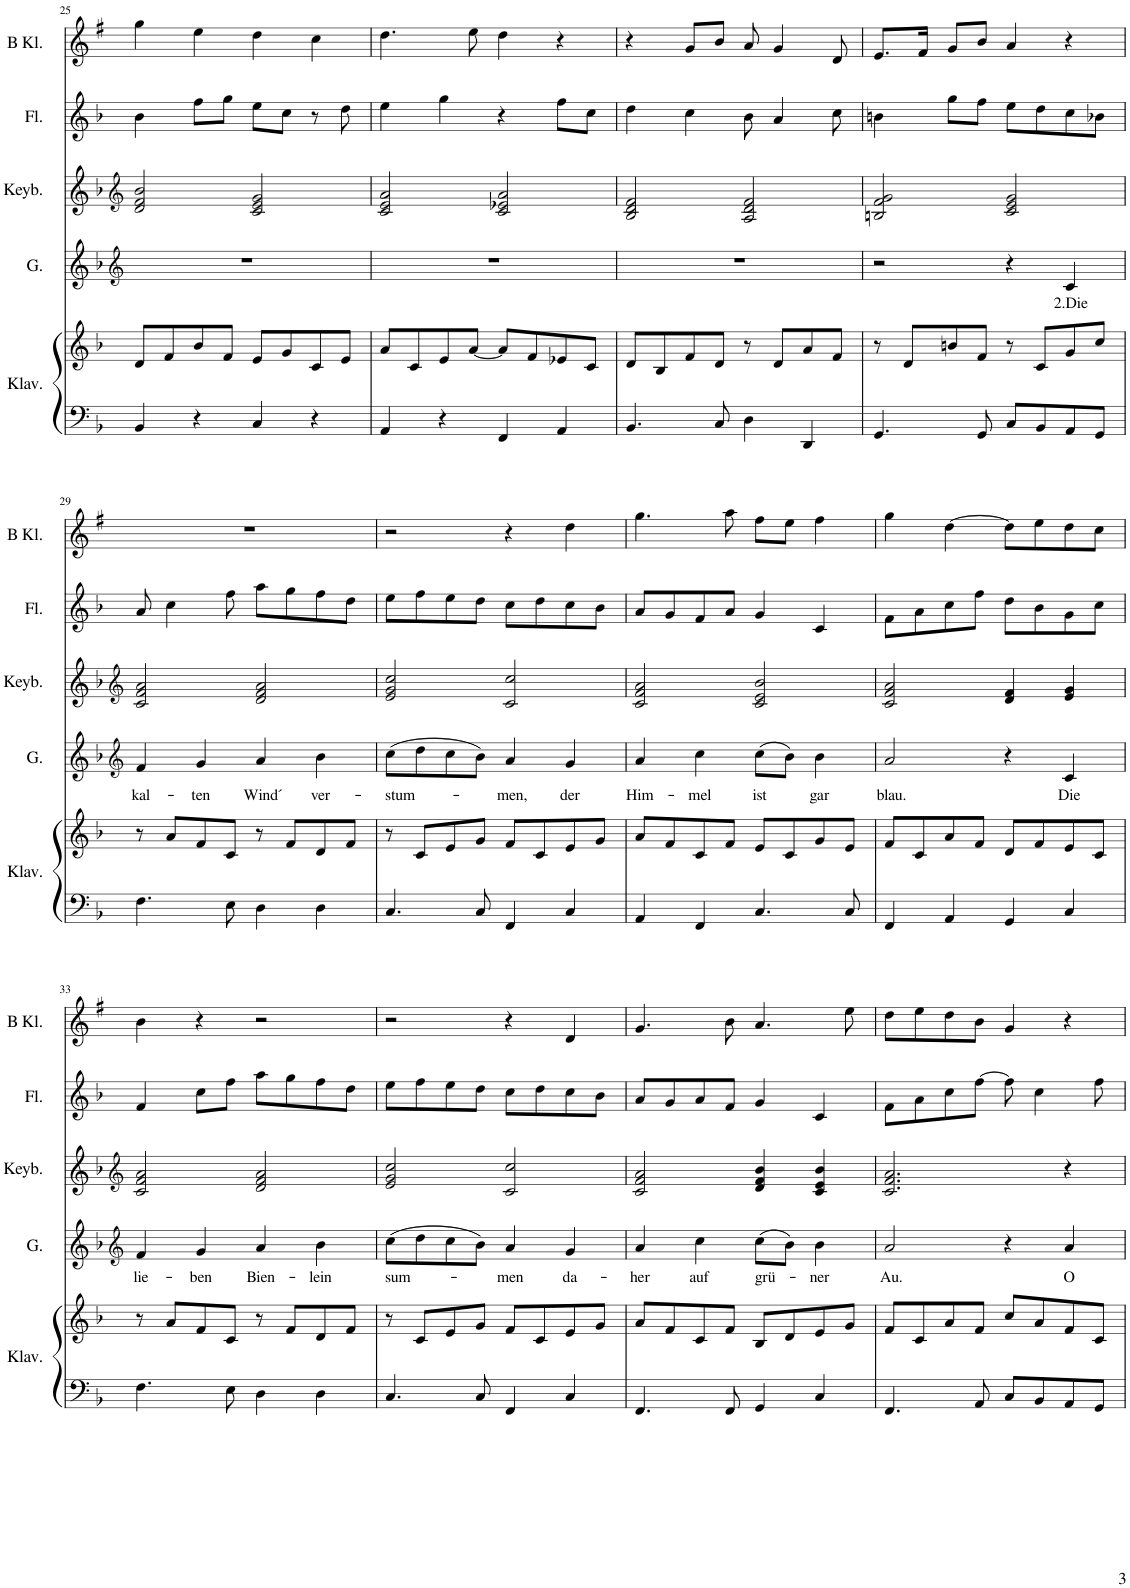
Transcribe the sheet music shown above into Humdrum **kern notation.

**kern	**kern	**kern	**text	**kern	**kern	**kern
*part5	*part5	*part4	*part4	*part3	*part2	*part1
*staff6	*staff5	*staff4	*staff4	*staff3	*staff2	*staff1
*I"Klavier	*	*I"Gesang	*	*I"Keyboard	*I"Flöte	*I"B Klarinette
*I'Klav.	*	*I'G.	*	*I'Keyb.	*I'Fl.	*I'B Kl.
!!LO:PB:g=z
*clefF4	*clefG2	*clefG2	*	*clefG2	*clefG2	*clefG2
*	*	*	*	*	*	*Trd1c2
*k[b-]	*k[b-]	*k[b-]	*	*k[b-]	*k[b-]	*k[f#]
*M4/4	*M4/4	*M4/4	*	*M4/4	*M4/4	*M4/4
=25	=25	=25	=25	=25	=25	=25
4BB-/	8d/L	1r	.	2d/ 2f/ 2b-/	4b-\	4gg\
.	8f/	.	.	.	.	.
4r	8b-/	.	.	.	8ff\L	4ee\
.	8f/J	.	.	.	8gg\J	.
4C/	8e/L	.	.	2c/ 2e/ 2g/	8ee\L	4dd\
.	8g/	.	.	.	8cc\J	.
4r	8c/	.	.	.	8r	4cc\
.	8e/J	.	.	.	8dd\	.
=26	=26	=26	=26	=26	=26	=26
4AA/	8a/L	1r	.	2c/ 2e/ 2a/	4ee\	4.dd\
.	8c/	.	.	.	.	.
4r	8e/	.	.	.	4gg\	.
.	[8a/J	.	.	.	.	8ee\
4FF/	8a/L]	.	.	2c/ 2e-X/ 2a/	4r	4dd\
.	8f/	.	.	.	.	.
4AA/	8e-X/	.	.	.	8ff\L	4r
.	8c/J	.	.	.	8cc\J	.
=27	=27	=27	=27	=27	=27	=27
4.BB-/	8d/L	1r	.	2B-/ 2d/ 2f/	4dd\	4r
.	8B-/	.	.	.	.	.
.	8f/	.	.	.	4cc\	8g/L
8C/	8d/J	.	.	.	.	8b/J
4D\	8r	.	.	2A/ 2d/ 2f/	8b-\	8a/
.	8d/L	.	.	.	4a/	4g/
4DD/	8a/	.	.	.	.	.
.	8f/J	.	.	.	8cc\	8d/
=28	=28	=28	=28	=28	=28	=28
4.GG/	8r	2r	.	2Bn/ 2f/ 2g/	4bn\	8.e/L
.	8d/L	.	.	.	.	.
.	.	.	.	.	.	16f#/Jk
.	8bn/	.	.	.	8gg\L	8g/L
8GG/	8f/J	.	.	.	8ff\J	8b/J
8C/L	8r	4r	.	2c/ 2e/ 2g/	8ee\L	4a/
8BB-/	8c/L	.	.	.	8dd\	.
!	!	!	!LO:LY:b	!	!	!
8AA/	8g/	4c/	2.Die	.	8cc\	4r
8GG/J	8cc/J	.	.	.	8b-X\J	.
!!LO:LB:g=z
=29	=29	=29	=29	=29	=29	=29
*	*	*clefG2	*	*clefG2	*	*
!	!	!	!LO:LY:b	!	!	!
4.F\	8r	4f/	kal-	2c/ 2f/ 2a/	8a/	1r
.	8a/L	.	.	.	4cc\	.
!	!	!	!LO:LY:b	!	!	!
.	8f/	4g/	ten	.	.	.
8E\	8c/J	.	.	.	8ff\	.
!	!	!	!LO:LY:b	!	!	!
4D\	8r	4a/	Wind´	2d/ 2f/ 2a/	8aa\L	.
.	8f/L	.	.	.	8gg\	.
!	!	!	!LO:LY:b	!	!	!
4D\	8d/	4b-\	ver-	.	8ff\	.
.	8f/J	.	.	.	8dd\J	.
=30	=30	=30	=30	=30	=30	=30
!	!	!	!LO:LY:b	!	!	!
4.C/	8r	(8cc\L	stum-	2e/ 2g/ 2cc/	8ee\L	2r
.	8c/L	8dd\	.	.	8ff\	.
.	8e/	8cc\	.	.	8ee\	.
8C/	8g/J	8b-\J)	.	.	8dd\J	.
!	!	!	!LO:LY:b	!	!	!
4FF/	8f/L	4a/	men,	2c/ 2cc/	8cc\L	4r
.	8c/	.	.	.	8dd\	.
!	!	!	!LO:LY:b	!	!	!
4C/	8e/	4g/	der	.	8cc\	4dd\
.	8g/J	.	.	.	8b-\J	.
=31	=31	=31	=31	=31	=31	=31
!	!	!	!LO:LY:b	!	!	!
4AA/	8a/L	4a/	Him-	2c/ 2f/ 2a/	8a/L	4.gg\
.	8f/	.	.	.	8g/	.
!	!	!	!LO:LY:b	!	!	!
4FF/	8c/	4cc\	mel	.	8f/	.
.	8f/J	.	.	.	8a/J	8aa\
!	!	!	!LO:LY:b	!	!	!
4.C/	8e/L	(8cc\L	ist	2c/ 2e/ 2b-/	4g/	8ff#\L
.	8c/	8b-\J)	.	.	.	8ee\J
!	!	!	!LO:LY:b	!	!	!
.	8g/	4b-\	gar	.	4c/	4ff#\
8C/	8e/J	.	.	.	.	.
=32	=32	=32	=32	=32	=32	=32
!	!	!	!LO:LY:b	!	!	!
4FF/	8f/L	2a/	blau.	2c/ 2f/ 2a/	8f\L	4gg\
.	8c/	.	.	.	8a\	.
4AA/	8a/	.	.	.	8cc\	[4dd\
.	8f/J	.	.	.	8ff\J	.
4GG/	8d/L	4r	.	4d/ 4f/	8dd\L	8dd\L]
.	8f/	.	.	.	8b-\	8ee\
!	!	!	!LO:LY:b	!	!	!
4C/	8e/	4c/	Die	4e/ 4g/	8g\	8dd\
.	8c/J	.	.	.	8cc\J	8cc\J
!!LO:LB:g=z
=33	=33	=33	=33	=33	=33	=33
*	*	*clefG2	*	*clefG2	*	*
!	!	!	!LO:LY:b	!	!	!
4.F\	8r	4f/	lie-	2c/ 2f/ 2a/	4f/	4b\
.	8a/L	.	.	.	.	.
!	!	!	!LO:LY:b	!	!	!
.	8f/	4g/	ben	.	8cc\L	4r
8E\	8c/J	.	.	.	8ff\J	.
!	!	!	!LO:LY:b	!	!	!
4D\	8r	4a/	Bien-	2d/ 2f/ 2a/	8aa\L	2r
.	8f/L	.	.	.	8gg\	.
!	!	!	!LO:LY:b	!	!	!
4D\	8d/	4b-\	lein	.	8ff\	.
.	8f/J	.	.	.	8dd\J	.
=34	=34	=34	=34	=34	=34	=34
!	!	!	!LO:LY:b	!	!	!
4.C/	8r	(8cc\L	sum-	2e/ 2g/ 2cc/	8ee\L	2r
.	8c/L	8dd\	.	.	8ff\	.
.	8e/	8cc\	.	.	8ee\	.
8C/	8g/J	8b-\J)	.	.	8dd\J	.
!	!	!	!LO:LY:b	!	!	!
4FF/	8f/L	4a/	men	2c/ 2cc/	8cc\L	4r
.	8c/	.	.	.	8dd\	.
!	!	!	!LO:LY:b	!	!	!
4C/	8e/	4g/	da-	.	8cc\	4d/
.	8g/J	.	.	.	8b-\J	.
=35	=35	=35	=35	=35	=35	=35
!	!	!	!LO:LY:b	!	!	!
4.FF/	8a/L	4a/	her	2c/ 2f/ 2a/	8a/L	4.g/
.	8f/	.	.	.	8g/	.
!	!	!	!LO:LY:b	!	!	!
.	8c/	4cc\	auf	.	8a/	.
8FF/	8f/J	.	.	.	8f/J	8b\
!	!	!	!LO:LY:b	!	!	!
4GG/	8B-/L	(8cc\L	grü-	4d/ 4f/ 4b-/	4g/	4.a/
.	8d/	8b-\J)	.	.	.	.
!	!	!	!LO:LY:b	!	!	!
4C/	8e/	4b-\	ner	4c/ 4e/ 4b-/	4c/	.
.	8g/J	.	.	.	.	8ee\
=36	=36	=36	=36	=36	=36	=36
!	!	!	!LO:LY:b	!	!	!
4.FF/	8f/L	2a/	Au.	2.c/ 2.f/ 2.a/	8f\L	8dd\L
.	8c/	.	.	.	8a\	8ee\
.	8a/	.	.	.	8cc\	8dd\
8AA/	8f/J	.	.	.	[8ff\J	8b\J
8C/L	8cc/L	4r	.	.	8ff\]	4g/
8BB-/	8a/	.	.	.	4cc\	.
!	!	!	!LO:LY:b	!	!	!
8AA/	8f/	4a/	O	4r	.	4r
8GG/J	8c/J	.	.	.	8ff\	.
=	=	=	=	=	=	=
*-	*-	*-	*-	*-	*-	*-
